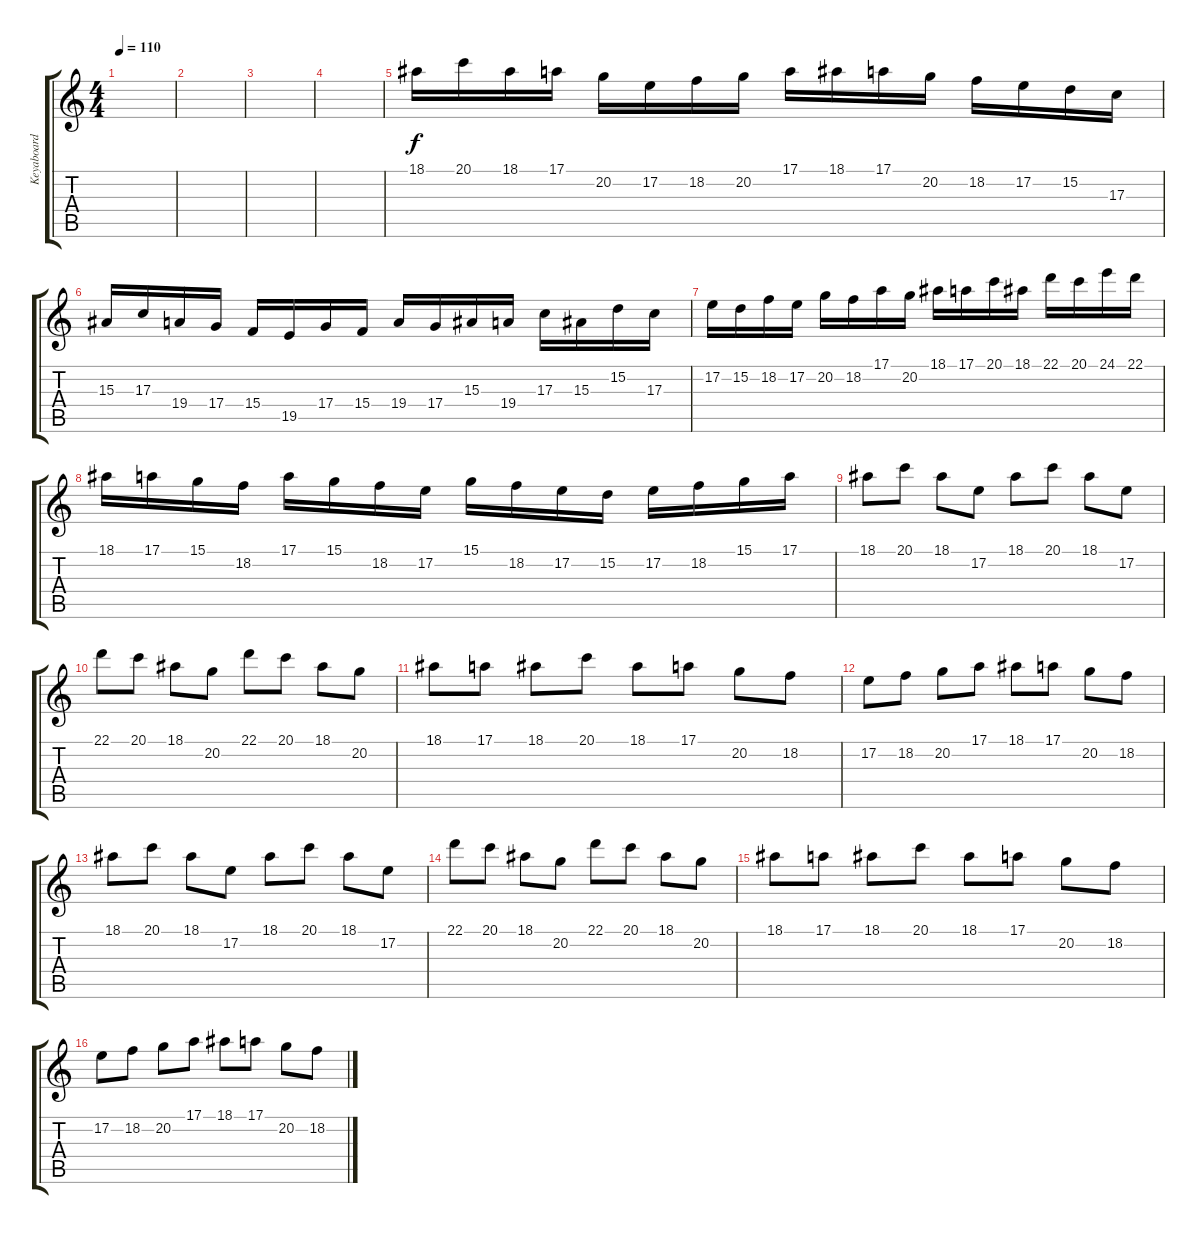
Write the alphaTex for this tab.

\track ("Keyaboard Solo" "Keyaboard ") {instrument lead2sawtooth}
\staff {score tabs}
\tuning (E4 B3 G3 D3 A2 E2) {hide}
\ts (4 4)
\tempo 110
\clef g2
\ks c
|
|
|
|
18.1.16 20.1.16 18.1.16 17.1.16 20.2.16 17.2.16 18.2.16 20.2.16 17.1.16 18.1.16 17.1.16 20.2.16 18.2.16 17.2.16 15.2.16 17.3.16 |
15.3.16 17.3.16 19.4.16 17.4.16 15.4.16 19.5.16 17.4.16 15.4.16 19.4.16 17.4.16 15.3.16 19.4.16 17.3.16 15.3.16 15.2.16 17.3.16 |
17.2.16 15.2.16 18.2.16 17.2.16 20.2.16 18.2.16 17.1.16 20.2.16 18.1.16 17.1.16 20.1.16 18.1.16 22.1.16 20.1.16 24.1.16 22.1.16 |
18.1.16 17.1.16 15.1.16 18.2.16 17.1.16 15.1.16 18.2.16 17.2.16 15.1.16 18.2.16 17.2.16 15.2.16 17.2.16 18.2.16 15.1.16 17.1.16 |
18.1.8 20.1.8 18.1.8 17.2.8 18.1.8 20.1.8 18.1.8 17.2.8 |
22.1.8 20.1.8 18.1.8 20.2.8 22.1.8 20.1.8 18.1.8 20.2.8 |
18.1.8 17.1.8 18.1.8 20.1.8 18.1.8 17.1.8 20.2.8 18.2.8 |
17.2.8 18.2.8 20.2.8 17.1.8 18.1.8 17.1.8 20.2.8 18.2.8 |
18.1.8 20.1.8 18.1.8 17.2.8 18.1.8 20.1.8 18.1.8 17.2.8 |
22.1.8 20.1.8 18.1.8 20.2.8 22.1.8 20.1.8 18.1.8 20.2.8 |
18.1.8 17.1.8 18.1.8 20.1.8 18.1.8 17.1.8 20.2.8 18.2.8 |
17.2.8 18.2.8 20.2.8 17.1.8 18.1.8 17.1.8 20.2.8 18.2.8
